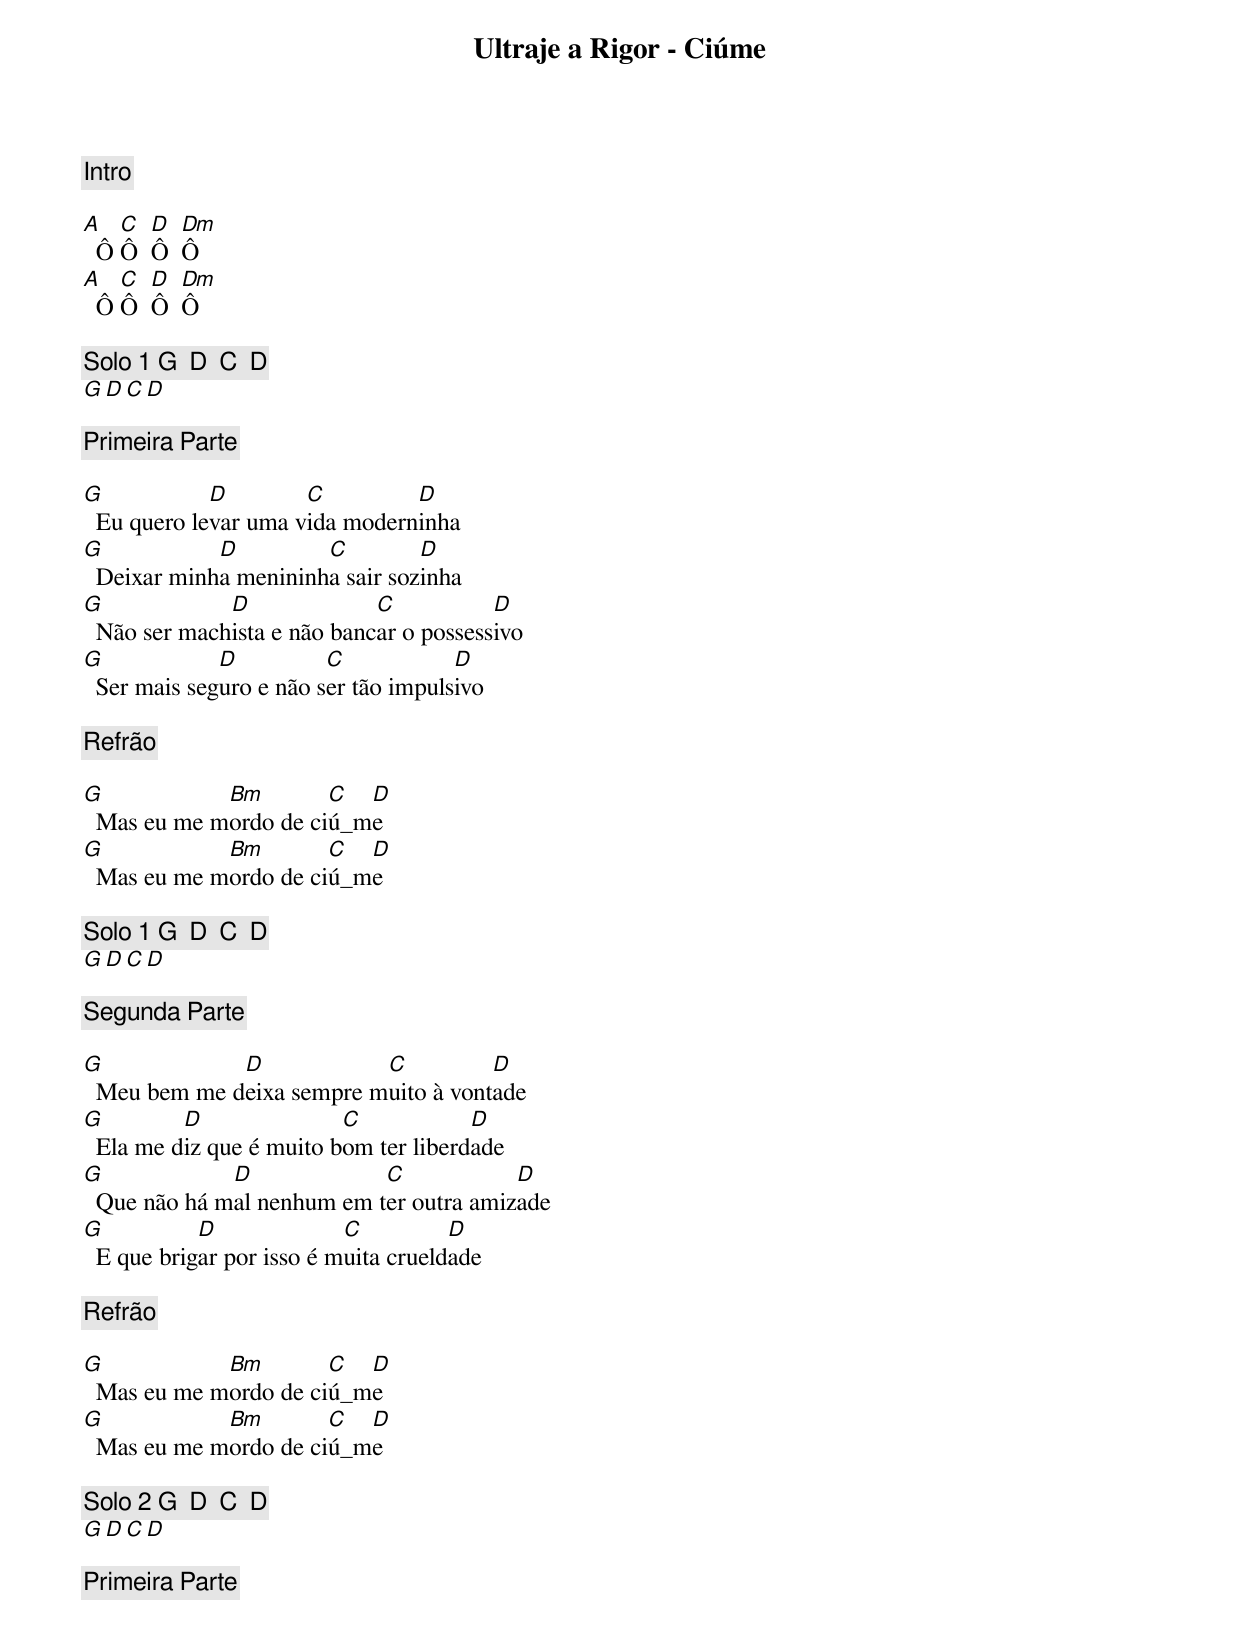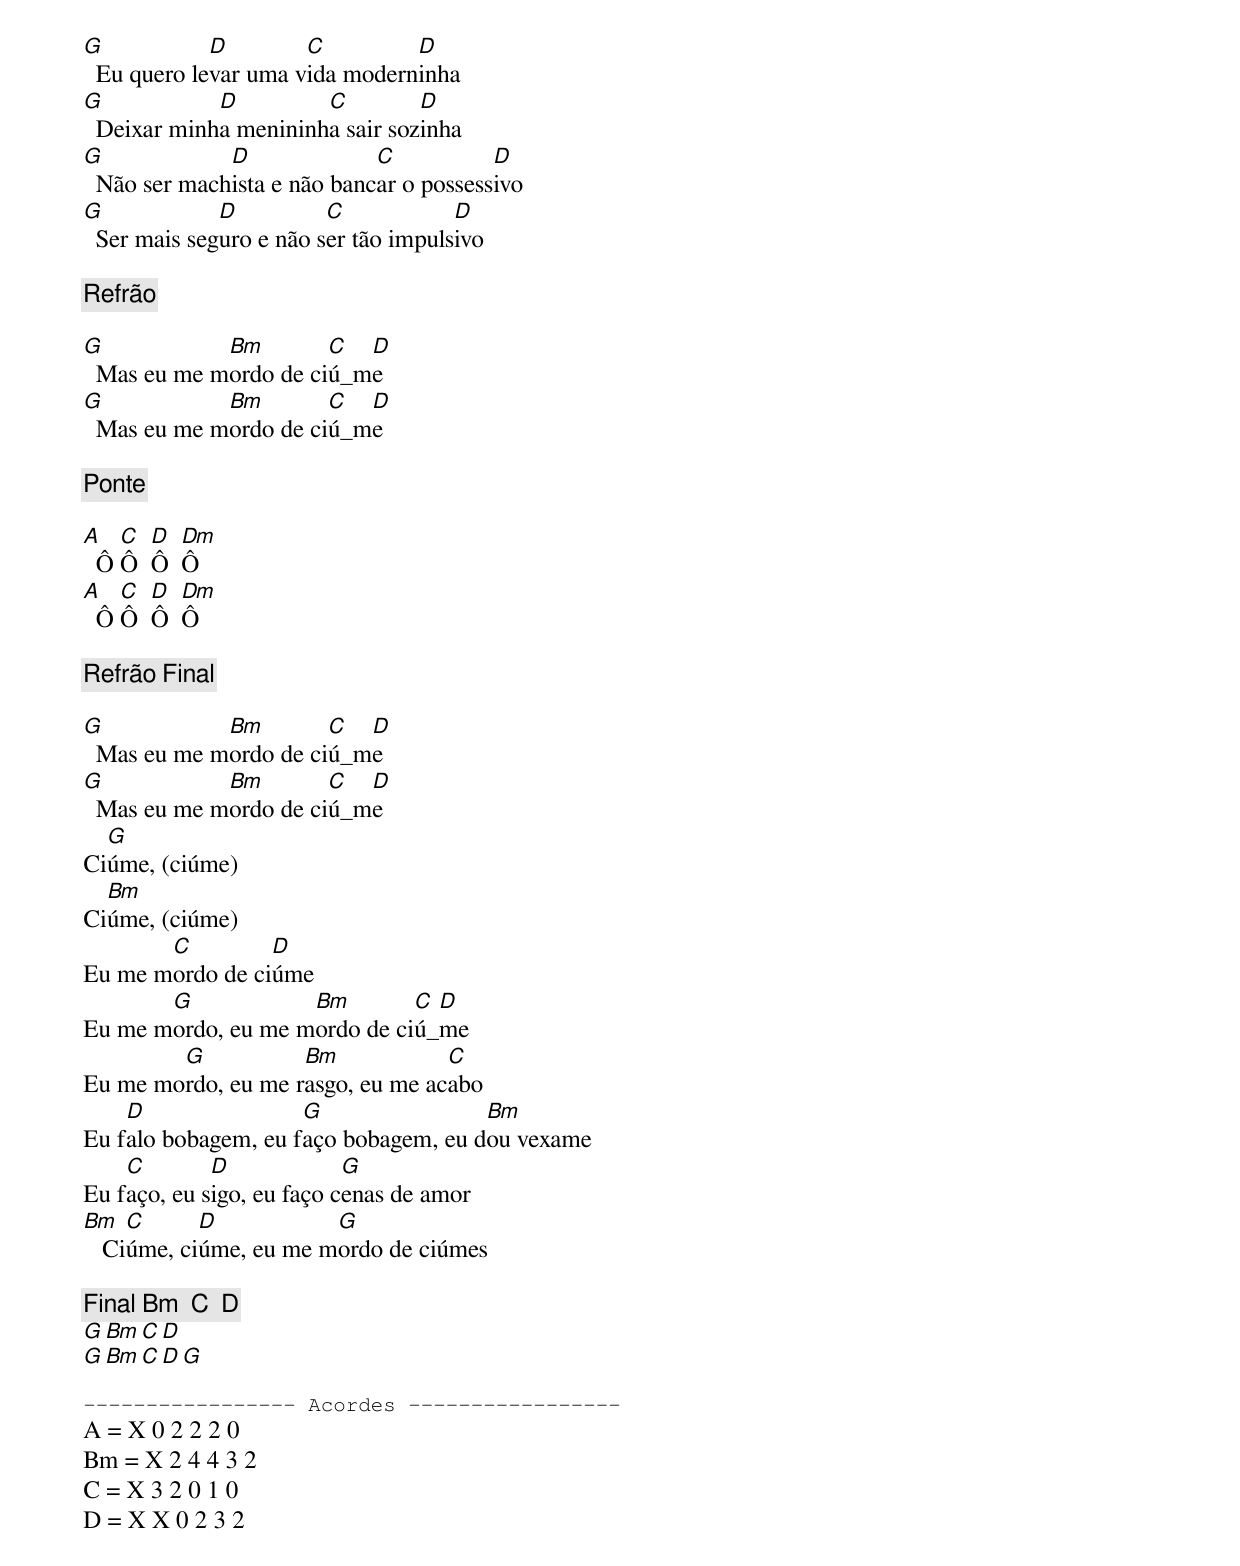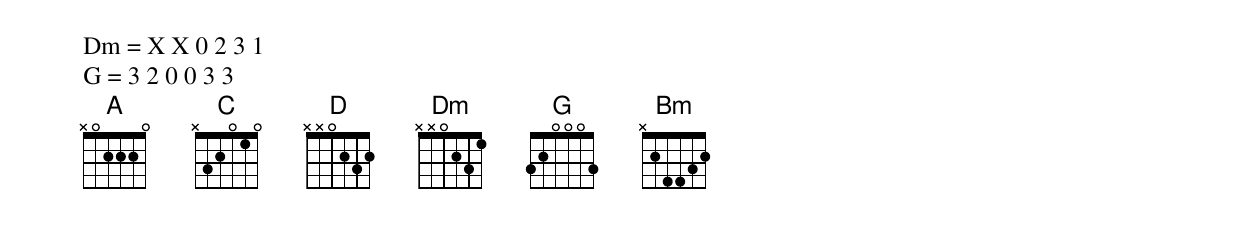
Ultraje a Rigor - Ciúme

[Intro]

A   C  D  Dm
  Ô Ô  Ô  Ô
A   C  D  Dm
  Ô Ô  Ô  Ô

[Solo 1] G  D  C  D
         G  D  C  D

[Primeira Parte]

G            D        C         D
  Eu quero levar uma vida moderninha
G            D         C         D
  Deixar minha menininha sair sozinha
G             D              C           D
  Não ser machista e não bancar o possessivo
G             D          C            D
  Ser mais seguro e não ser tão impulsivo

[Refrão]

G            Bm        C  D
  Mas eu me mordo de ciú_me
G            Bm        C  D
  Mas eu me mordo de ciú_me

[Solo 1] G  D  C  D
         G  D  C  D

[Segunda Parte]

G             D            C          D
  Meu bem me deixa sempre muito à vontade
G         D               C            D
  Ela me diz que é muito bom ter liberdade
G             D             C            D
  Que não há mal nenhum em ter outra amizade
G           D              C          D
  E que brigar por isso é muita crueldade

[Refrão]

G            Bm        C  D
  Mas eu me mordo de ciú_me
G            Bm        C  D
  Mas eu me mordo de ciú_me

[Solo 2] G  D  C  D
         G  D  C  D

[Primeira Parte]

G            D        C         D
  Eu quero levar uma vida moderninha
G            D         C         D
  Deixar minha menininha sair sozinha
G             D              C           D
  Não ser machista e não bancar o possessivo
G             D          C            D
  Ser mais seguro e não ser tão impulsivo

[Refrão]

G            Bm        C  D
  Mas eu me mordo de ciú_me
G            Bm        C  D
  Mas eu me mordo de ciú_me

[Ponte]

A   C  D  Dm
  Ô Ô  Ô  Ô
A   C  D  Dm
  Ô Ô  Ô  Ô

[Refrão Final]

G            Bm        C  D
  Mas eu me mordo de ciú_me
G            Bm        C  D
  Mas eu me mordo de ciú_me
  G
Ciúme, (ciúme)
  Bm
Ciúme, (ciúme)
       C         D
Eu me mordo de ciúme
       G            Bm        C D
Eu me mordo, eu me mordo de ciú_me
        G           Bm            C
Eu me mordo, eu me rasgo, eu me acabo
    D                G                Bm
Eu falo bobagem, eu faço bobagem, eu dou vexame
    C        D             G
Eu faço, eu sigo, eu faço cenas de amor
Bm   C      D           G
   Ciúme, ciúme, eu me mordo de ciúmes

[Final] Bm  C  D
        G  Bm  C  D
        G  Bm  C  D  G

----------------- Acordes -----------------
A = X 0 2 2 2 0
Bm = X 2 4 4 3 2
C = X 3 2 0 1 0
D = X X 0 2 3 2
Dm = X X 0 2 3 1
G = 3 2 0 0 3 3
